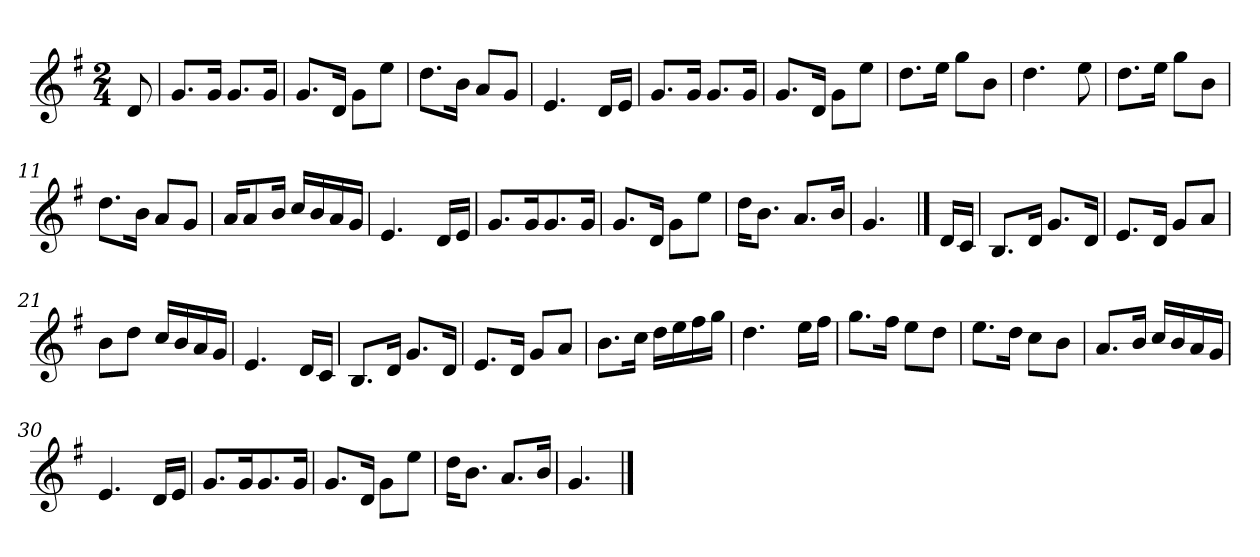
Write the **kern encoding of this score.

**kern
*part1
*staff1
*clefG2
*k[f#]
*G:
*M2/4
=1
8d/
=2
8.g/L
16g/Jk
8.g/L
16g/Jk
=3
8.g/L
16d/Jk
8g\L
8ee\J
=4
8.dd\L
16b\Jk
8a/L
8g/J
=5
4.e/
16d/LL
16e/JJ
=6
8.g/L
16g/Jk
8.g/L
16g/Jk
=7
8.g/L
16d/Jk
8g\L
8ee\J
=8
8.dd\L
16ee\Jk
8gg\L
8b\J
=9
4.dd\
8ee\
=10
8.dd\L
16ee\Jk
8gg\L
8b\J
!!LO:LB:g=z
=11
8.dd\L
16b\Jk
8a/L
8g/J
=12
16a/KL
8a/
16b/Jk
16cc/LL
16b/
16a/
16g/JJ
=13
4.e/
16d/LL
16e/JJ
=14
8.g/L
16g/K
8.g/
16g/Jk
=15
8.g/L
16d/Jk
8g\L
8ee\J
=16
16dd\KL
8.b\J
8.a/L
16b/Jk
=17
4.g/
==18
16d/LL
16c/JJ
=19
8.B/L
16d/Jk
8.g/L
16d/Jk
=20
8.e/L
16d/Jk
8g/L
8a/J
!!LO:LB:g=z
=21
8b\L
8dd\J
16cc/LL
16b/
16a/
16g/JJ
=22
4.e/
16d/LL
16c/JJ
=23
8.B/L
16d/Jk
8.g/L
16d/Jk
=24
8.e/L
16d/Jk
8g/L
8a/J
=25
8.b\L
16cc\Jk
16dd\LL
16ee\
16ff#\
16gg\JJ
=26
4.dd\
16ee\LL
16ff#\JJ
=27
8.gg\L
16ff#\Jk
8ee\L
8dd\J
=28
8.ee\L
16dd\Jk
8cc\L
8b\J
=29
8.a/L
16b/Jk
16cc/LL
16b/
16a/
16g/JJ
!!LO:LB:g=z
=30
4.e/
16d/LL
16e/JJ
=31
8.g/L
16g/K
8.g/
16g/Jk
=32
8.g/L
16d/Jk
8g\L
8ee\J
=33
16dd\KL
8.b\J
8.a/L
16b/Jk
=34
4.g/
==
*-
